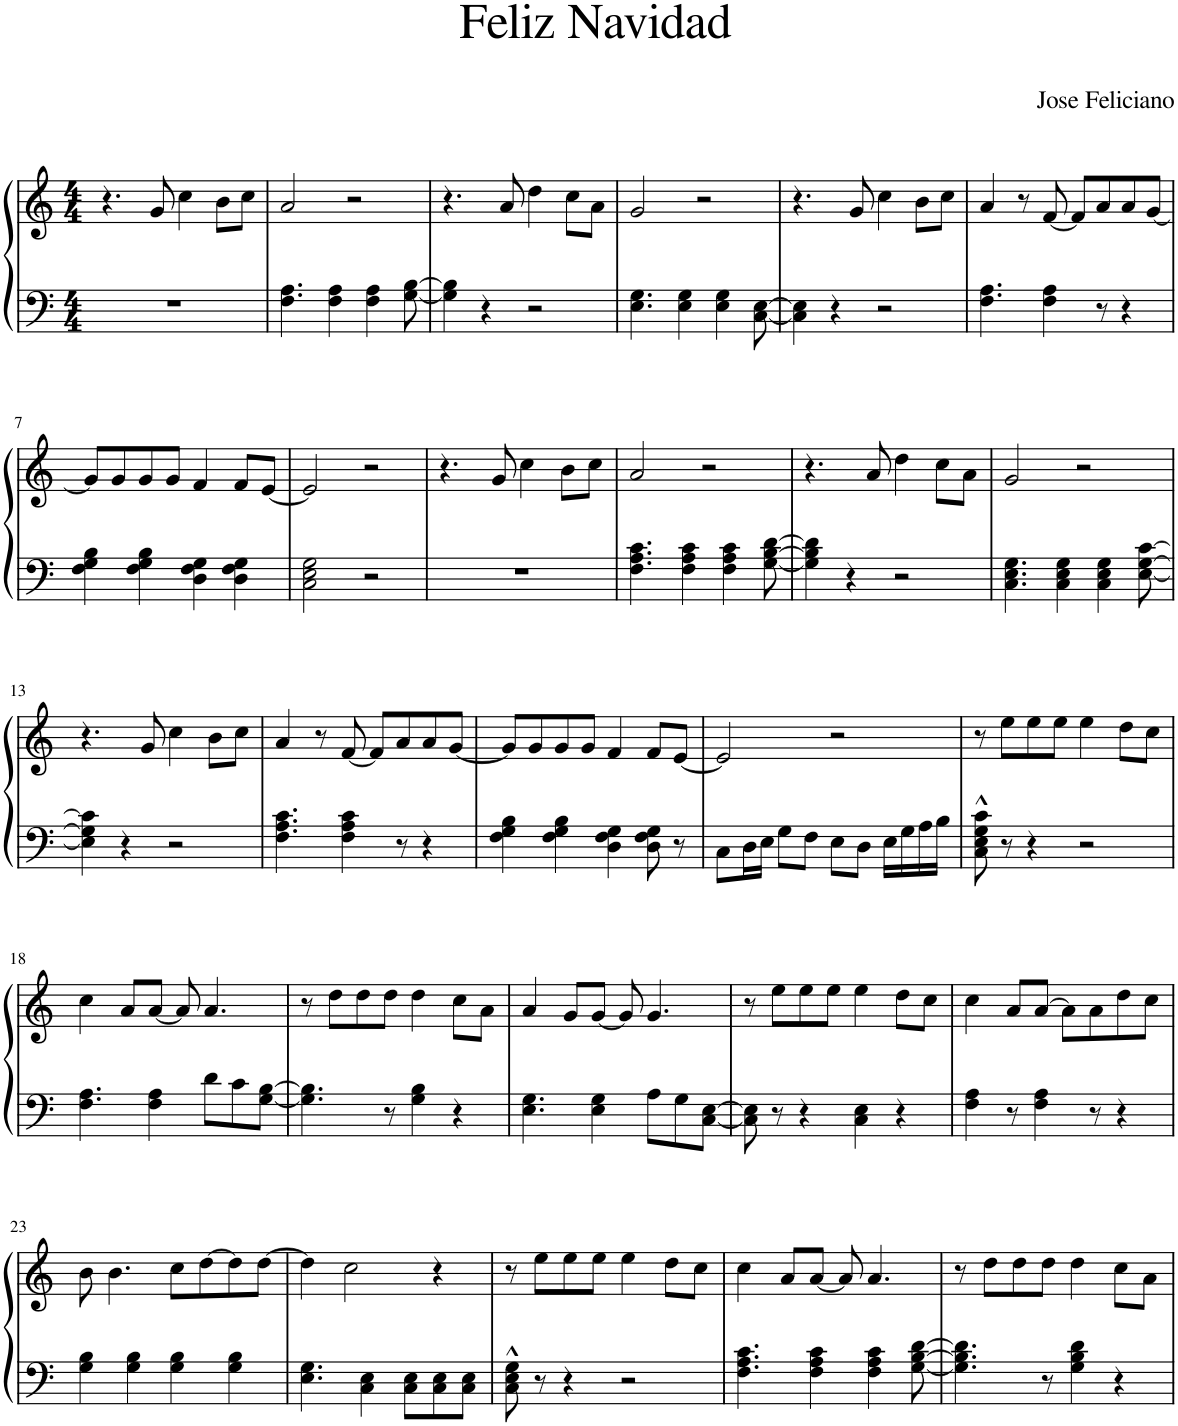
**kern	**kern
*part1	*part1
*staff2	*staff1
*I"Piano	*
*I'Pno.	*
*clefF4	*clefG2
*k[]	*k[]
*M4/4	*M4/4
=1	=1
1r	4.r
.	8g/
.	4cc\
.	8b\L
.	8cc\J
=2	=2
4.F\ 4.A\	2a/
4F\ 4A\	.
.	2r
4F\ 4A\	.
[8G\ [8B\	.
=3	=3
4G\] 4B\]	4.r
4r	.
.	8a/
2r	4dd\
.	8cc\L
.	8a\J
=4	=4
4.E\ 4.G\	2g/
4E\ 4G\	.
.	2r
4E\ 4G\	.
[8C\ [8E\	.
=5	=5
4C\] 4E\]	4.r
4r	.
.	8g/
2r	4cc\
.	8b\L
.	8cc\J
=6	=6
4.F\ 4.A\	4a/
.	8r
4F\ 4A\	[8f/
.	8f/L]
8r	8a/
4r	8a/
.	[8g/J
!!LO:LB:g=z
=7	=7
4F\ 4G\ 4B\	8g/L]
.	8g/
4F\ 4G\ 4B\	8g/
.	8g/J
4D\ 4F\ 4G\	4f/
4D\ 4F\ 4G\	8f/L
.	[8e/J
=8	=8
2C\ 2E\ 2G\	2e/]
2r	2r
=9	=9
1r	4.r
.	8g/
.	4cc\
.	8b\L
.	8cc\J
=10	=10
4.F\ 4.A\ 4.c\	2a/
4F\ 4A\ 4c\	.
.	2r
4F\ 4A\ 4c\	.
[8G\ [8B\ [8d\	.
=11	=11
4G\] 4B\] 4d\]	4.r
4r	.
.	8a/
2r	4dd\
.	8cc\L
.	8a\J
=12	=12
4.C\ 4.E\ 4.G\	2g/
4C\ 4E\ 4G\	.
.	2r
4C\ 4E\ 4G\	.
[8E\ [8G\ [8c\	.
!!LO:LB:g=z
=13	=13
4E\] 4G\] 4c\]	4.r
4r	.
.	8g/
2r	4cc\
.	8b\L
.	8cc\J
=14	=14
4.F\ 4.A\ 4.c\	4a/
.	8r
4F\ 4A\ 4c\	[8f/
.	8f/L]
8r	8a/
4r	8a/
.	[8g/J
=15	=15
4F\ 4G\ 4B\	8g/L]
.	8g/
4F\ 4G\ 4B\	8g/
.	8g/J
4D\ 4F\ 4G\	4f/
8D\ 8F\ 8G\	8f/L
8r	[8e/J
=16	=16
8C\L	2e/]
16D\L	.
16E\JJ	.
8G\L	.
8F\J	.
8E\L	2r
8D\J	.
16E\LL	.
16G\	.
16A\	.
16B\JJ	.
=17	=17
8C\^^ 8E\^^ 8G\^^ 8c\^^	8r
8r	8ee\L
4r	8ee\
.	8ee\J
2r	4ee\
.	8dd\L
.	8cc\J
!!LO:LB:g=z
=18	=18
4.F\ 4.A\	4cc\
.	8a/L
4F\ 4A\	[8a/J
.	8a/]
8d\L	4.a/
8c\	.
[8G\ [8B\J	.
=19	=19
4.G\] 4.B\]	8r
.	8dd\L
.	8dd\
8r	8dd\J
4G\ 4B\	4dd\
4r	8cc\L
.	8a\J
=20	=20
4.E\ 4.G\	4a/
.	8g/L
4E\ 4G\	[8g/J
.	8g/]
8A\L	4.g/
8G\	.
[8C\ [8E\J	.
=21	=21
8C\] 8E\]	8r
8r	8ee\L
4r	8ee\
.	8ee\J
4C\ 4E\	4ee\
4r	8dd\L
.	8cc\J
=22	=22
4F\ 4A\	4cc\
8r	8a/L
4F\ 4A\	[8a/J
.	8a\L]
8r	8a\
4r	8dd\
.	8cc\J
!!LO:LB:g=z
=23	=23
4G\ 4B\	8b\
.	4.b\
4G\ 4B\	.
4G\ 4B\	8cc\L
.	[8dd\
4G\ 4B\	8dd\]
.	[8dd\J
=24	=24
4.E\ 4.G\	4dd\]
.	2cc\
4C\ 4E\	.
8C\ 8E\L	.
8C\ 8E\	4r
8C\ 8E\J	.
=25	=25
8C\^^ 8E\^^ 8G\^^	8r
8r	8ee\L
4r	8ee\
.	8ee\J
2r	4ee\
.	8dd\L
.	8cc\J
=26	=26
4.F\ 4.A\ 4.c\	4cc\
.	8a/L
4F\ 4A\ 4c\	[8a/J
.	8a/]
4F\ 4A\ 4c\	4.a/
[8G\ [8B\ [8d\	.
=27	=27
4.G\] 4.B\] 4.d\]	8r
.	8dd\L
.	8dd\
8r	8dd\J
4G\ 4B\ 4d\	4dd\
4r	8cc\L
.	8a\J
=	=
*-	*-
